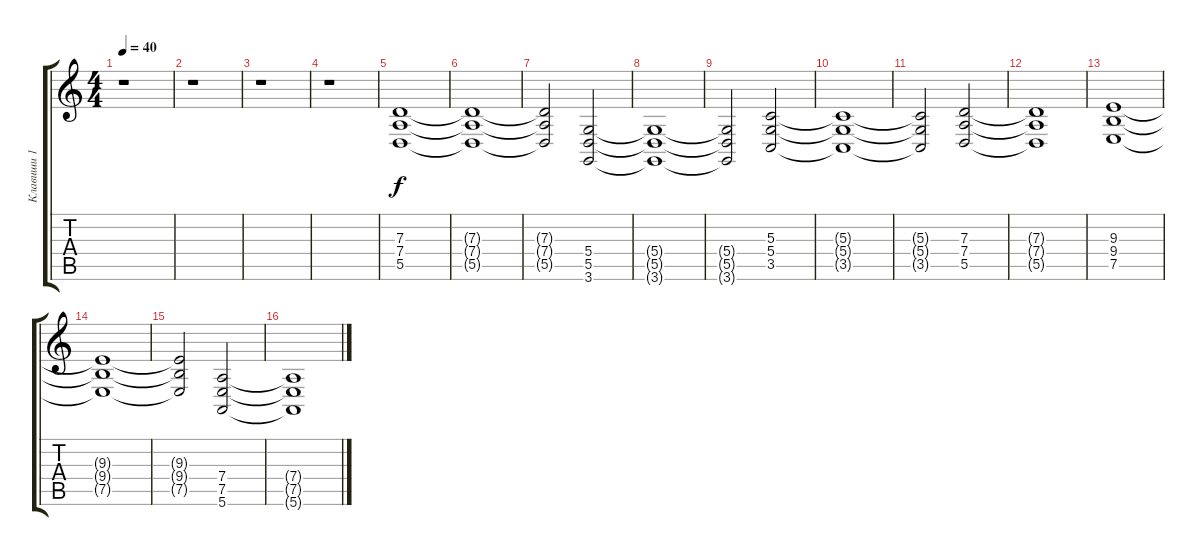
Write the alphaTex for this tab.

\track ("Клавиши 1" "Клавиши 1") {instrument pad8sweep}
\staff {score tabs}
\tuning (E4 B3 G3 D3 A2 E2) {hide}
\ts (4 4)
\tempo 40
\clef g2
\ks c
r.1{dy f} |
r.1 |
r.1 |
r.1 |
(7.3 7.4 5.5).1 |
(7.3{t} 7.4{t} 5.5{t}).1 |
(7.3{t} 7.4{t} 5.5{t}).2 (5.4 5.5 3.6).2 |
(5.4{t} 5.5{t} 3.6{t}).1 |
(5.4{t} 5.5{t} 3.6{t}).2 (5.3 5.4 3.5).2 |
(5.3{t} 5.4{t} 3.5{t}).1 |
(5.3{t} 5.4{t} 3.5{t}).2 (7.3 7.4 5.5).2 |
(7.3{t} 7.4{t} 5.5{t}).1 |
(9.3 9.4 7.5).1 |
(9.3{t} 9.4{t} 7.5{t}).1 |
(9.3{t} 9.4{t} 7.5{t}).2 (7.4 7.5 5.6).2 |
(7.4{t} 7.5{t} 5.6{t}).1
